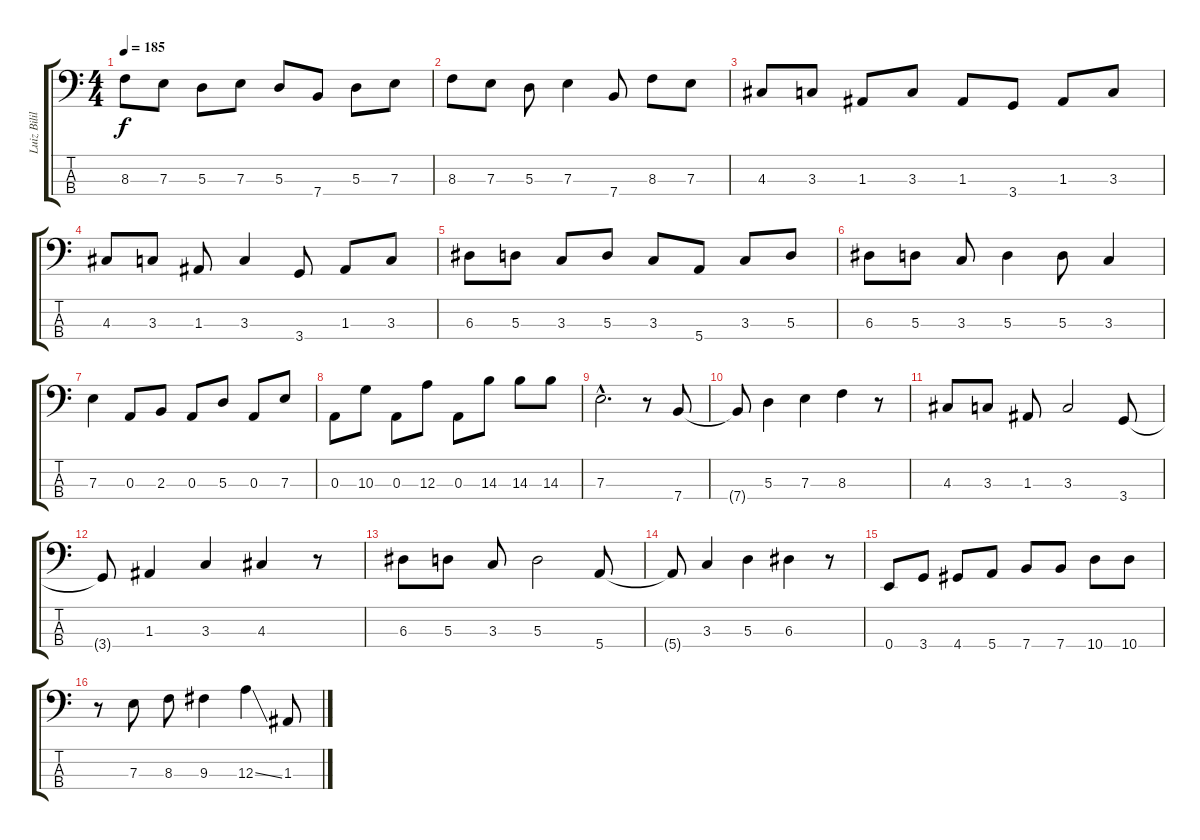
\track ("Luiz Bililiu" "Luiz Bilil") {instrument electricbassfinger}
\staff {score tabs}
\tuning (G2 D2 A1 E1) {hide}
\ts (4 4)
\tempo 185
\clef f4
\ks c
8.3.8{dy f} 7.3.8 5.3.8 7.3.8 5.3.8 7.4.8 5.3.8 7.3.8 |
8.3.8 7.3.8 5.3.8 7.3.4 7.4.8 8.3.8 7.3.8 |
4.3.8 3.3.8 1.3.8 3.3.8 1.3.8 3.4.8 1.3.8 3.3.8 |
4.3.8 3.3.8 1.3.8 3.3.4 3.4.8 1.3.8 3.3.8 |
6.3.8 5.3.8 3.3.8 5.3.8 3.3.8 5.4.8 3.3.8 5.3.8 |
6.3.8 5.3.8 3.3.8 5.3.4 5.3.8 3.3.4 |
7.3.4 0.3.8 2.3.8 0.3.8 5.3.8 0.3.8 7.3.8 |
0.3.8 10.3.8 0.3.8 12.3.8 0.3.8 14.3.8 14.3.8 14.3.8 |
7.3{hac}.2{d} r.8 7.4.8 |
7.4{t}.8 5.3.4 7.3.4 8.3.4 r.8 |
4.3.8 3.3.8 1.3.8 3.3.2 3.4.8 |
3.4{t}.8 1.3.4 3.3.4 4.3.4 r.8 |
6.3.8 5.3.8 3.3.8 5.3.2 5.4.8 |
5.4{t}.8 3.3.4 5.3.4 6.3.4 r.8 |
0.4.8 3.4.8 4.4.8 5.4.8 7.4.8 7.4.8 10.4.8 10.4.8 |
r.8 7.3.8 8.3.8 9.3.4 12.3{ss}.4 1.3.8
